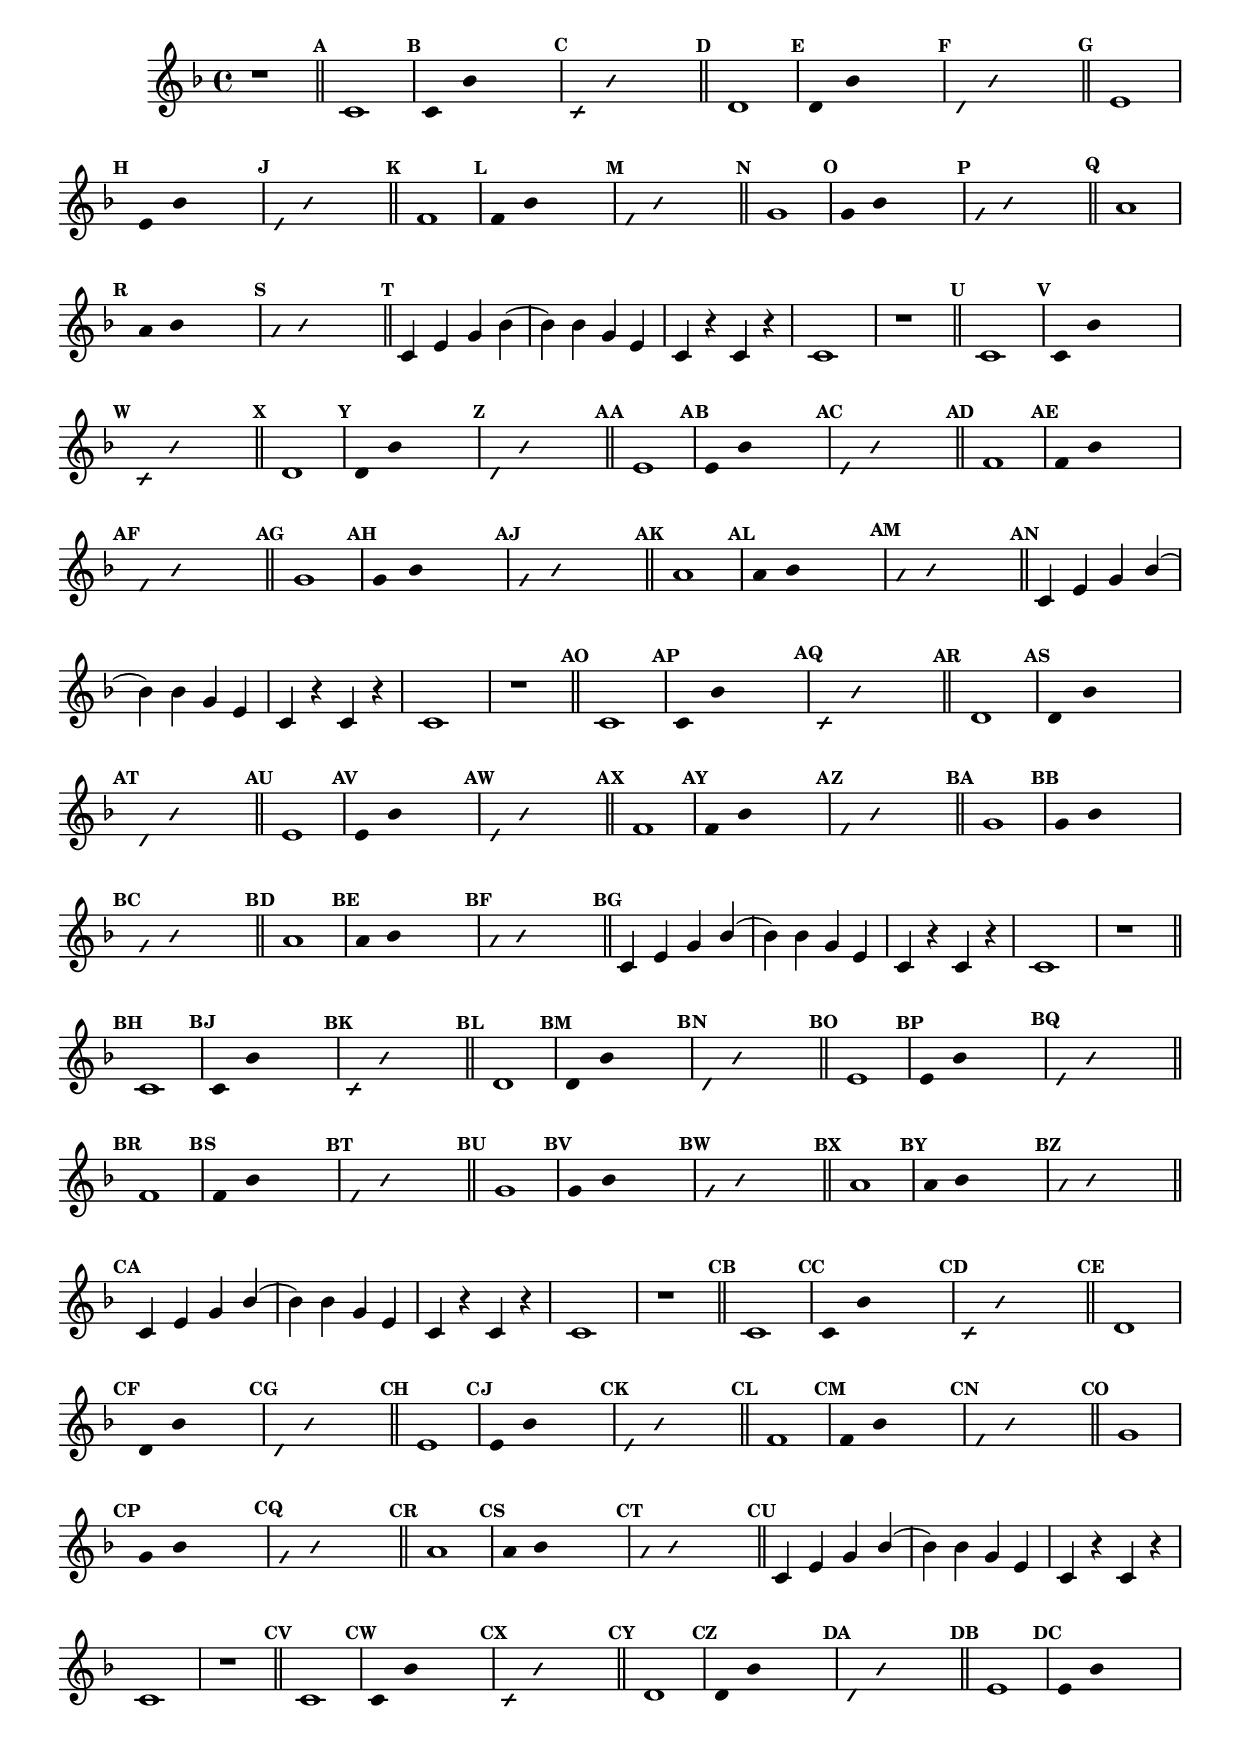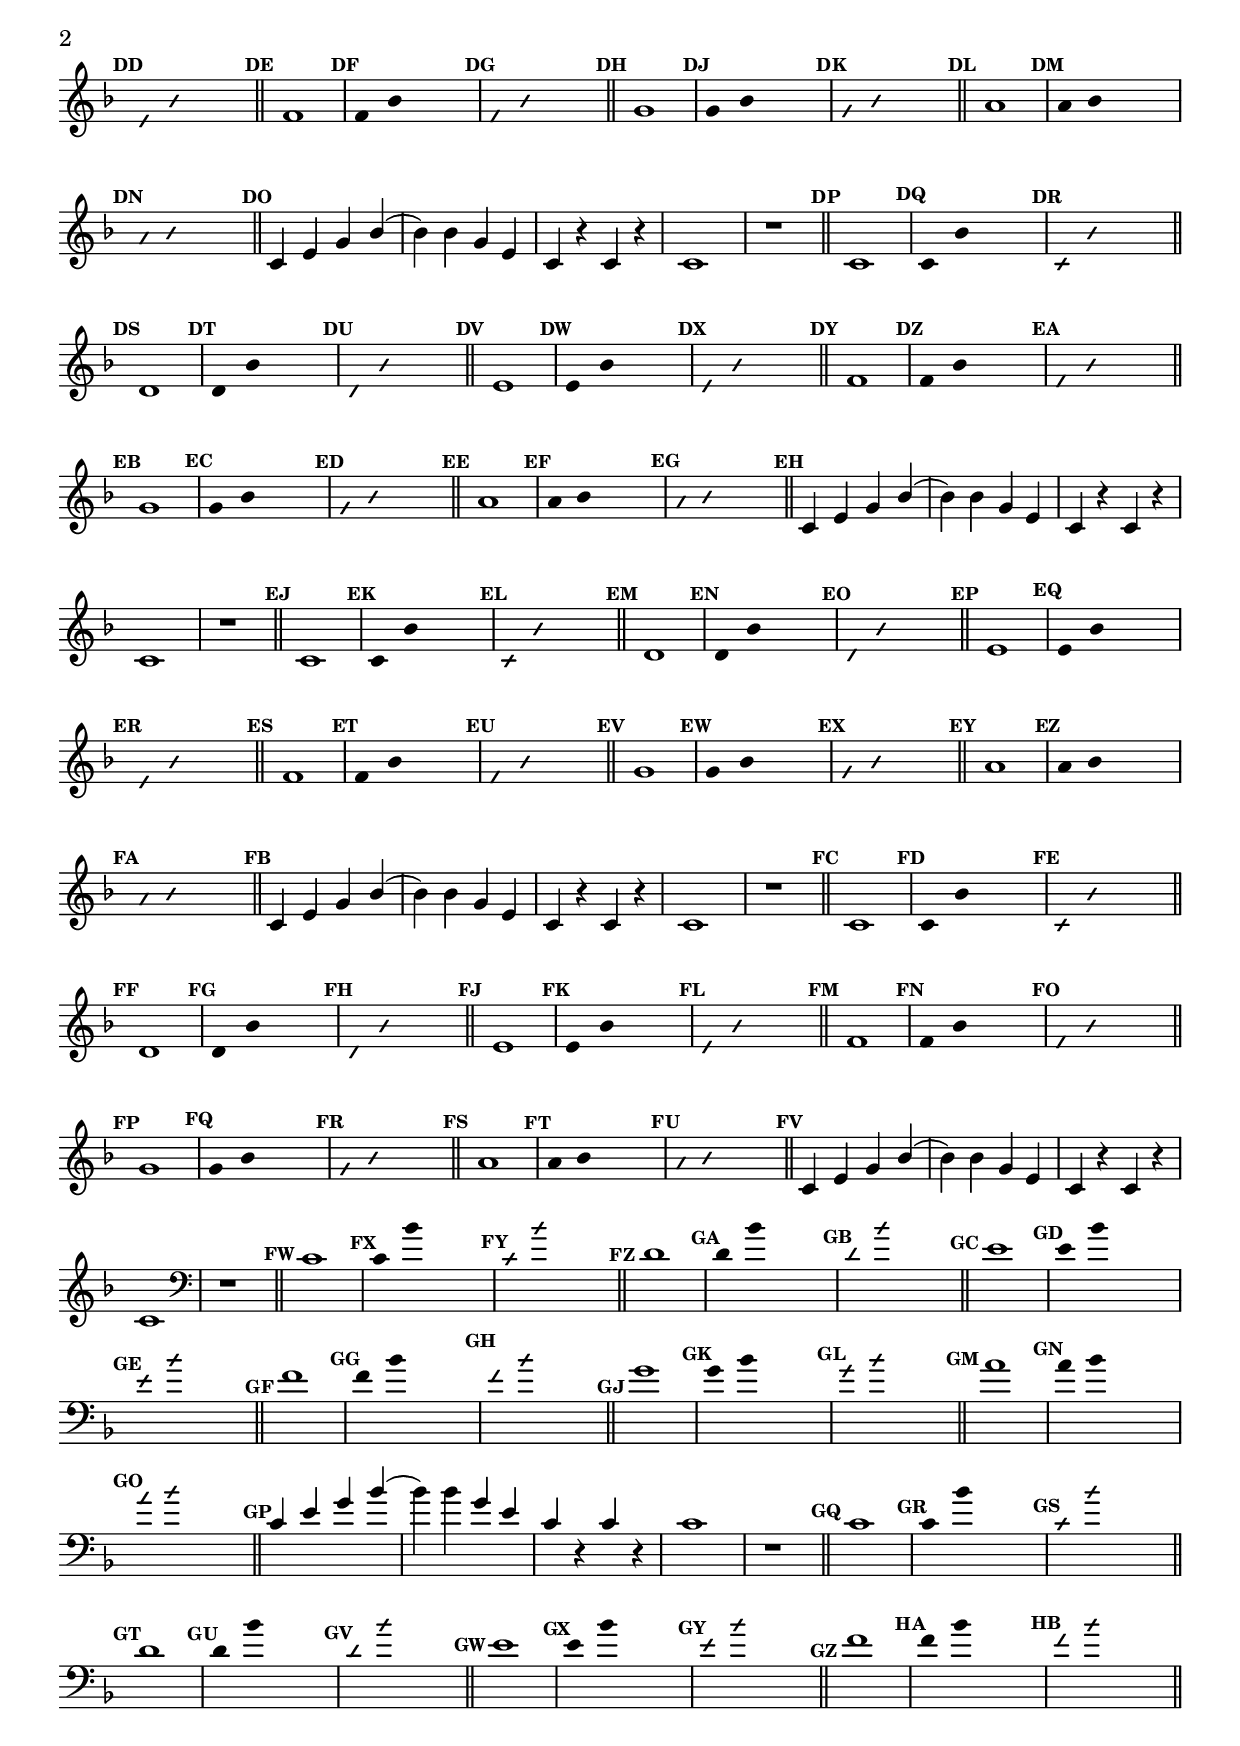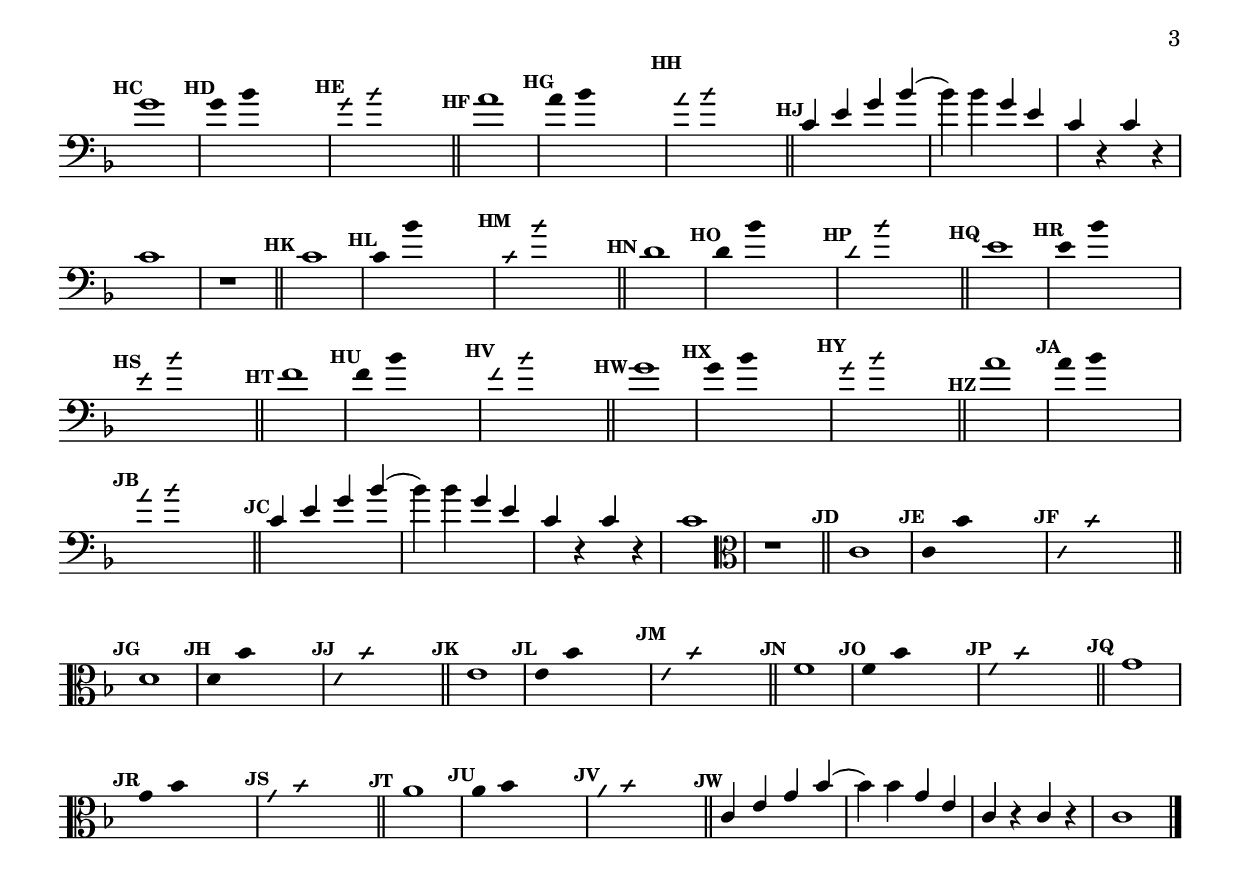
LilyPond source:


\version "2.16.0"

%\header { texidoc="35 - Aquecendo e Divertindo-se com a escala mixolidia" }

\relative c' {
  \override Staff.TimeSignature #'style = #'()
  \time 4/4 
  \key f \major
  \override Score.BarNumber #'transparent = ##t
  \override Score.RehearsalMark #'font-size = #-2
                                %\override Score.RehearsalMark #'font-family = #'
  \set Score.markFormatter = #format-mark-numbers

                                % CLARINETE

  \tag #'cl {
    r1

    \bar "||"

    \mark \default c1
    \override Stem #'transparent = ##t
    \override Beam #'transparent = ##t
    \override Voice.NoteHead #'stencil = #ly:text-interface::print
    \override Voice.NoteHead #'text = #(make-musicglyph-markup "noteheads.s2")

    \mark \default c4 bes' s2

    \override NoteHead #'style = #'slash
    \override NoteHead #'font-size = #-5
    \override Voice.NoteHead #'stencil = #ly:text-interface::print
    \override Voice.NoteHead #'text = #(make-musicglyph-markup "noteheads.s2slash")

    \mark \default c,4 bes' s2

    \revert NoteHead #'style
    \revert Stem #'transparent 
    \revert Beam #'transparent
    \revert NoteHead #'font-size
    \revert Voice.NoteHead #'stencil

    \revert Voice.NoteHead #'text
    \bar "||"


    \mark \default d,1

    \override Stem #'transparent = ##t
    \override Beam #'transparent = ##t
    \override Voice.NoteHead #'stencil = #ly:text-interface::print
    \override Voice.NoteHead #'text = #(make-musicglyph-markup "noteheads.s2")

    \mark \default d4 bes' s2

    \override NoteHead #'style = #'slash
    \override NoteHead #'font-size = #-5
    \override Voice.NoteHead #'stencil = #ly:text-interface::print
    \override Voice.NoteHead #'text = #(make-musicglyph-markup "noteheads.s2slash")

    \mark \default d,4 bes' s2

    \revert NoteHead #'style
    \revert Stem #'transparent 
    \revert Beam #'transparent
    \revert NoteHead #'font-size
    \revert Voice.NoteHead #'stencil

    \revert Voice.NoteHead #'text
    \bar "||"


    \mark \default e,1

    \override Stem #'transparent = ##t
    \override Beam #'transparent = ##t
    \override Voice.NoteHead #'stencil = #ly:text-interface::print
    \override Voice.NoteHead #'text = #(make-musicglyph-markup "noteheads.s2")

    \mark \default e4 bes' s2

    \override NoteHead #'style = #'slash
    \override NoteHead #'font-size = #-5
    \override Voice.NoteHead #'stencil = #ly:text-interface::print
    \override Voice.NoteHead #'text = #(make-musicglyph-markup "noteheads.s2slash")

    \mark \default e,4 bes' s2

    \revert NoteHead #'style
    \revert Stem #'transparent 
    \revert Beam #'transparent
    \revert NoteHead #'font-size
    \revert Voice.NoteHead #'stencil

    \revert Voice.NoteHead #'text
    \bar "||"

    \mark \default f1

    \override Stem #'transparent = ##t
    \override Beam #'transparent = ##t
    \override Voice.NoteHead #'stencil = #ly:text-interface::print
    \override Voice.NoteHead #'text = #(make-musicglyph-markup "noteheads.s2")

    \mark \default f4 bes s2

    \override NoteHead #'style = #'slash
    \override NoteHead #'font-size = #-5
    \override Voice.NoteHead #'stencil = #ly:text-interface::print
    \override Voice.NoteHead #'text = #(make-musicglyph-markup "noteheads.s2slash")

    \mark \default f4 bes s2

    \revert NoteHead #'style
    \revert Stem #'transparent 
    \revert Beam #'transparent
    \revert NoteHead #'font-size
    \revert Voice.NoteHead #'stencil

    \revert Voice.NoteHead #'text
    \bar "||"


    \mark \default g1

    \override Stem #'transparent = ##t
    \override Beam #'transparent = ##t
    \override Voice.NoteHead #'stencil = #ly:text-interface::print
    \override Voice.NoteHead #'text = #(make-musicglyph-markup "noteheads.s2")

    \mark \default g4 bes s2

    \override NoteHead #'style = #'slash
    \override NoteHead #'font-size = #-5
    \override Voice.NoteHead #'stencil = #ly:text-interface::print
    \override Voice.NoteHead #'text = #(make-musicglyph-markup "noteheads.s2slash")

    \mark \default g4 bes s2

    \revert NoteHead #'style
    \revert Stem #'transparent 
    \revert Beam #'transparent
    \revert NoteHead #'font-size
    \revert Voice.NoteHead #'stencil

    \revert Voice.NoteHead #'text
    \bar "||"


    \mark \default a1
    \override Stem #'transparent = ##t
    \override Beam #'transparent = ##t
    \override Voice.NoteHead #'stencil = #ly:text-interface::print
    \override Voice.NoteHead #'text = #(make-musicglyph-markup "noteheads.s2")

    \mark \default a4 bes s2

    \override NoteHead #'style = #'slash
    \override NoteHead #'font-size = #-5
    \override Voice.NoteHead #'stencil = #ly:text-interface::print
    \override Voice.NoteHead #'text = #(make-musicglyph-markup "noteheads.s2slash")

    \mark \default a4 bes s2

    \revert NoteHead #'style
    \revert Stem #'transparent 
    \revert Beam #'transparent
    \revert NoteHead #'font-size
    \revert Voice.NoteHead #'stencil

    \revert Voice.NoteHead #'text
    \bar "||"


    \bar "||"

    \mark \default 
    c,4 e g bes(
    \stemDown bes) bes \stemUp g e 
    c r c r
    c1

  }

                                % FLAUTA

  \tag #'fl {
    r1

    \bar "||"

    \mark \default c1
    \override Stem #'transparent = ##t
    \override Beam #'transparent = ##t
    \override Voice.NoteHead #'stencil = #ly:text-interface::print
    \override Voice.NoteHead #'text = #(make-musicglyph-markup "noteheads.s2")

    \mark \default c4 bes' s2

    \override NoteHead #'style = #'slash
    \override NoteHead #'font-size = #-5
    \override Voice.NoteHead #'stencil = #ly:text-interface::print
    \override Voice.NoteHead #'text = #(make-musicglyph-markup "noteheads.s2slash")

    \mark \default c,4 bes' s2

    \revert NoteHead #'style
    \revert Stem #'transparent 
    \revert Beam #'transparent
    \revert NoteHead #'font-size
    \revert Voice.NoteHead #'stencil

    \revert Voice.NoteHead #'text
    \bar "||"


    \mark \default d,1

    \override Stem #'transparent = ##t
    \override Beam #'transparent = ##t
    \override Voice.NoteHead #'stencil = #ly:text-interface::print
    \override Voice.NoteHead #'text = #(make-musicglyph-markup "noteheads.s2")

    \mark \default d4 bes' s2

    \override NoteHead #'style = #'slash
    \override NoteHead #'font-size = #-5
    \override Voice.NoteHead #'stencil = #ly:text-interface::print
    \override Voice.NoteHead #'text = #(make-musicglyph-markup "noteheads.s2slash")

    \mark \default d,4 bes' s2

    \revert NoteHead #'style
    \revert Stem #'transparent 
    \revert Beam #'transparent
    \revert NoteHead #'font-size
    \revert Voice.NoteHead #'stencil

    \revert Voice.NoteHead #'text
    \bar "||"


    \mark \default e,1

    \override Stem #'transparent = ##t
    \override Beam #'transparent = ##t
    \override Voice.NoteHead #'stencil = #ly:text-interface::print
    \override Voice.NoteHead #'text = #(make-musicglyph-markup "noteheads.s2")

    \mark \default e4 bes' s2

    \override NoteHead #'style = #'slash
    \override NoteHead #'font-size = #-5
    \override Voice.NoteHead #'stencil = #ly:text-interface::print
    \override Voice.NoteHead #'text = #(make-musicglyph-markup "noteheads.s2slash")

    \mark \default e,4 bes' s2

    \revert NoteHead #'style
    \revert Stem #'transparent 
    \revert Beam #'transparent
    \revert NoteHead #'font-size
    \revert Voice.NoteHead #'stencil

    \revert Voice.NoteHead #'text
    \bar "||"

    \mark \default f1

    \override Stem #'transparent = ##t
    \override Beam #'transparent = ##t
    \override Voice.NoteHead #'stencil = #ly:text-interface::print
    \override Voice.NoteHead #'text = #(make-musicglyph-markup "noteheads.s2")

    \mark \default f4 bes s2

    \override NoteHead #'style = #'slash
    \override NoteHead #'font-size = #-5
    \override Voice.NoteHead #'stencil = #ly:text-interface::print
    \override Voice.NoteHead #'text = #(make-musicglyph-markup "noteheads.s2slash")

    \mark \default f4 bes s2

    \revert NoteHead #'style
    \revert Stem #'transparent 
    \revert Beam #'transparent
    \revert NoteHead #'font-size
    \revert Voice.NoteHead #'stencil

    \revert Voice.NoteHead #'text
    \bar "||"


    \mark \default g1

    \override Stem #'transparent = ##t
    \override Beam #'transparent = ##t
    \override Voice.NoteHead #'stencil = #ly:text-interface::print
    \override Voice.NoteHead #'text = #(make-musicglyph-markup "noteheads.s2")

    \mark \default g4 bes s2

    \override NoteHead #'style = #'slash
    \override NoteHead #'font-size = #-5
    \override Voice.NoteHead #'stencil = #ly:text-interface::print
    \override Voice.NoteHead #'text = #(make-musicglyph-markup "noteheads.s2slash")

    \mark \default g4 bes s2

    \revert NoteHead #'style
    \revert Stem #'transparent 
    \revert Beam #'transparent
    \revert NoteHead #'font-size
    \revert Voice.NoteHead #'stencil

    \revert Voice.NoteHead #'text
    \bar "||"


    \mark \default a1
    \override Stem #'transparent = ##t
    \override Beam #'transparent = ##t
    \override Voice.NoteHead #'stencil = #ly:text-interface::print
    \override Voice.NoteHead #'text = #(make-musicglyph-markup "noteheads.s2")

    \mark \default a4 bes s2

    \override NoteHead #'style = #'slash
    \override NoteHead #'font-size = #-5
    \override Voice.NoteHead #'stencil = #ly:text-interface::print
    \override Voice.NoteHead #'text = #(make-musicglyph-markup "noteheads.s2slash")

    \mark \default a4 bes s2

    \revert NoteHead #'style
    \revert Stem #'transparent 
    \revert Beam #'transparent
    \revert NoteHead #'font-size
    \revert Voice.NoteHead #'stencil

    \revert Voice.NoteHead #'text
    \bar "||"


    \bar "||"

    \mark \default 
    c,4 e g bes(
    \stemDown bes) bes \stemUp g e 
    c r c r
    c1

  }

                                % OBOÉ

  \tag #'ob {
    r1

    \bar "||"

    \mark \default c1
    \override Stem #'transparent = ##t
    \override Beam #'transparent = ##t
    \override Voice.NoteHead #'stencil = #ly:text-interface::print
    \override Voice.NoteHead #'text = #(make-musicglyph-markup "noteheads.s2")

    \mark \default c4 bes' s2

    \override NoteHead #'style = #'slash
    \override NoteHead #'font-size = #-5
    \override Voice.NoteHead #'stencil = #ly:text-interface::print
    \override Voice.NoteHead #'text = #(make-musicglyph-markup "noteheads.s2slash")

    \mark \default c,4 bes' s2

    \revert NoteHead #'style
    \revert Stem #'transparent 
    \revert Beam #'transparent
    \revert NoteHead #'font-size
    \revert Voice.NoteHead #'stencil

    \revert Voice.NoteHead #'text
    \bar "||"


    \mark \default d,1

    \override Stem #'transparent = ##t
    \override Beam #'transparent = ##t
    \override Voice.NoteHead #'stencil = #ly:text-interface::print
    \override Voice.NoteHead #'text = #(make-musicglyph-markup "noteheads.s2")

    \mark \default d4 bes' s2

    \override NoteHead #'style = #'slash
    \override NoteHead #'font-size = #-5
    \override Voice.NoteHead #'stencil = #ly:text-interface::print
    \override Voice.NoteHead #'text = #(make-musicglyph-markup "noteheads.s2slash")

    \mark \default d,4 bes' s2

    \revert NoteHead #'style
    \revert Stem #'transparent 
    \revert Beam #'transparent
    \revert NoteHead #'font-size
    \revert Voice.NoteHead #'stencil

    \revert Voice.NoteHead #'text
    \bar "||"


    \mark \default e,1

    \override Stem #'transparent = ##t
    \override Beam #'transparent = ##t
    \override Voice.NoteHead #'stencil = #ly:text-interface::print
    \override Voice.NoteHead #'text = #(make-musicglyph-markup "noteheads.s2")

    \mark \default e4 bes' s2

    \override NoteHead #'style = #'slash
    \override NoteHead #'font-size = #-5
    \override Voice.NoteHead #'stencil = #ly:text-interface::print
    \override Voice.NoteHead #'text = #(make-musicglyph-markup "noteheads.s2slash")

    \mark \default e,4 bes' s2

    \revert NoteHead #'style
    \revert Stem #'transparent 
    \revert Beam #'transparent
    \revert NoteHead #'font-size
    \revert Voice.NoteHead #'stencil

    \revert Voice.NoteHead #'text
    \bar "||"

    \mark \default f1

    \override Stem #'transparent = ##t
    \override Beam #'transparent = ##t
    \override Voice.NoteHead #'stencil = #ly:text-interface::print
    \override Voice.NoteHead #'text = #(make-musicglyph-markup "noteheads.s2")

    \mark \default f4 bes s2

    \override NoteHead #'style = #'slash
    \override NoteHead #'font-size = #-5
    \override Voice.NoteHead #'stencil = #ly:text-interface::print
    \override Voice.NoteHead #'text = #(make-musicglyph-markup "noteheads.s2slash")

    \mark \default f4 bes s2

    \revert NoteHead #'style
    \revert Stem #'transparent 
    \revert Beam #'transparent
    \revert NoteHead #'font-size
    \revert Voice.NoteHead #'stencil

    \revert Voice.NoteHead #'text
    \bar "||"


    \mark \default g1

    \override Stem #'transparent = ##t
    \override Beam #'transparent = ##t
    \override Voice.NoteHead #'stencil = #ly:text-interface::print
    \override Voice.NoteHead #'text = #(make-musicglyph-markup "noteheads.s2")

    \mark \default g4 bes s2

    \override NoteHead #'style = #'slash
    \override NoteHead #'font-size = #-5
    \override Voice.NoteHead #'stencil = #ly:text-interface::print
    \override Voice.NoteHead #'text = #(make-musicglyph-markup "noteheads.s2slash")

    \mark \default g4 bes s2

    \revert NoteHead #'style
    \revert Stem #'transparent 
    \revert Beam #'transparent
    \revert NoteHead #'font-size
    \revert Voice.NoteHead #'stencil

    \revert Voice.NoteHead #'text
    \bar "||"


    \mark \default a1
    \override Stem #'transparent = ##t
    \override Beam #'transparent = ##t
    \override Voice.NoteHead #'stencil = #ly:text-interface::print
    \override Voice.NoteHead #'text = #(make-musicglyph-markup "noteheads.s2")

    \mark \default a4 bes s2

    \override NoteHead #'style = #'slash
    \override NoteHead #'font-size = #-5
    \override Voice.NoteHead #'stencil = #ly:text-interface::print
    \override Voice.NoteHead #'text = #(make-musicglyph-markup "noteheads.s2slash")

    \mark \default a4 bes s2

    \revert NoteHead #'style
    \revert Stem #'transparent 
    \revert Beam #'transparent
    \revert NoteHead #'font-size
    \revert Voice.NoteHead #'stencil

    \revert Voice.NoteHead #'text
    \bar "||"


    \bar "||"

    \mark \default 
    c,4 e g bes(
    \stemDown bes) bes \stemUp g e 
    c r c r
    c1

  }

                                % SAX ALTO

  \tag #'saxa {
    r1

    \bar "||"

    \mark \default c1
    \override Stem #'transparent = ##t
    \override Beam #'transparent = ##t
    \override Voice.NoteHead #'stencil = #ly:text-interface::print
    \override Voice.NoteHead #'text = #(make-musicglyph-markup "noteheads.s2")

    \mark \default c4 bes' s2

    \override NoteHead #'style = #'slash
    \override NoteHead #'font-size = #-5
    \override Voice.NoteHead #'stencil = #ly:text-interface::print
    \override Voice.NoteHead #'text = #(make-musicglyph-markup "noteheads.s2slash")

    \mark \default c,4 bes' s2

    \revert NoteHead #'style
    \revert Stem #'transparent 
    \revert Beam #'transparent
    \revert NoteHead #'font-size
    \revert Voice.NoteHead #'stencil

    \revert Voice.NoteHead #'text
    \bar "||"


    \mark \default d,1

    \override Stem #'transparent = ##t
    \override Beam #'transparent = ##t
    \override Voice.NoteHead #'stencil = #ly:text-interface::print
    \override Voice.NoteHead #'text = #(make-musicglyph-markup "noteheads.s2")

    \mark \default d4 bes' s2

    \override NoteHead #'style = #'slash
    \override NoteHead #'font-size = #-5
    \override Voice.NoteHead #'stencil = #ly:text-interface::print
    \override Voice.NoteHead #'text = #(make-musicglyph-markup "noteheads.s2slash")

    \mark \default d,4 bes' s2

    \revert NoteHead #'style
    \revert Stem #'transparent 
    \revert Beam #'transparent
    \revert NoteHead #'font-size
    \revert Voice.NoteHead #'stencil

    \revert Voice.NoteHead #'text
    \bar "||"


    \mark \default e,1

    \override Stem #'transparent = ##t
    \override Beam #'transparent = ##t
    \override Voice.NoteHead #'stencil = #ly:text-interface::print
    \override Voice.NoteHead #'text = #(make-musicglyph-markup "noteheads.s2")

    \mark \default e4 bes' s2

    \override NoteHead #'style = #'slash
    \override NoteHead #'font-size = #-5
    \override Voice.NoteHead #'stencil = #ly:text-interface::print
    \override Voice.NoteHead #'text = #(make-musicglyph-markup "noteheads.s2slash")

    \mark \default e,4 bes' s2

    \revert NoteHead #'style
    \revert Stem #'transparent 
    \revert Beam #'transparent
    \revert NoteHead #'font-size
    \revert Voice.NoteHead #'stencil

    \revert Voice.NoteHead #'text
    \bar "||"

    \mark \default f1

    \override Stem #'transparent = ##t
    \override Beam #'transparent = ##t
    \override Voice.NoteHead #'stencil = #ly:text-interface::print
    \override Voice.NoteHead #'text = #(make-musicglyph-markup "noteheads.s2")

    \mark \default f4 bes s2

    \override NoteHead #'style = #'slash
    \override NoteHead #'font-size = #-5
    \override Voice.NoteHead #'stencil = #ly:text-interface::print
    \override Voice.NoteHead #'text = #(make-musicglyph-markup "noteheads.s2slash")

    \mark \default f4 bes s2

    \revert NoteHead #'style
    \revert Stem #'transparent 
    \revert Beam #'transparent
    \revert NoteHead #'font-size
    \revert Voice.NoteHead #'stencil

    \revert Voice.NoteHead #'text
    \bar "||"


    \mark \default g1

    \override Stem #'transparent = ##t
    \override Beam #'transparent = ##t
    \override Voice.NoteHead #'stencil = #ly:text-interface::print
    \override Voice.NoteHead #'text = #(make-musicglyph-markup "noteheads.s2")

    \mark \default g4 bes s2

    \override NoteHead #'style = #'slash
    \override NoteHead #'font-size = #-5
    \override Voice.NoteHead #'stencil = #ly:text-interface::print
    \override Voice.NoteHead #'text = #(make-musicglyph-markup "noteheads.s2slash")

    \mark \default g4 bes s2

    \revert NoteHead #'style
    \revert Stem #'transparent 
    \revert Beam #'transparent
    \revert NoteHead #'font-size
    \revert Voice.NoteHead #'stencil

    \revert Voice.NoteHead #'text
    \bar "||"


    \mark \default a1
    \override Stem #'transparent = ##t
    \override Beam #'transparent = ##t
    \override Voice.NoteHead #'stencil = #ly:text-interface::print
    \override Voice.NoteHead #'text = #(make-musicglyph-markup "noteheads.s2")

    \mark \default a4 bes s2

    \override NoteHead #'style = #'slash
    \override NoteHead #'font-size = #-5
    \override Voice.NoteHead #'stencil = #ly:text-interface::print
    \override Voice.NoteHead #'text = #(make-musicglyph-markup "noteheads.s2slash")

    \mark \default a4 bes s2

    \revert NoteHead #'style
    \revert Stem #'transparent 
    \revert Beam #'transparent
    \revert NoteHead #'font-size
    \revert Voice.NoteHead #'stencil

    \revert Voice.NoteHead #'text
    \bar "||"


    \bar "||"

    \mark \default 
    c,4 e g bes(
    \stemDown bes) bes \stemUp g e 
    c r c r
    c1

  }

                                % SAX TENOR

  \tag #'saxt {
    r1

    \bar "||"

    \mark \default c1
    \override Stem #'transparent = ##t
    \override Beam #'transparent = ##t
    \override Voice.NoteHead #'stencil = #ly:text-interface::print
    \override Voice.NoteHead #'text = #(make-musicglyph-markup "noteheads.s2")

    \mark \default c4 bes' s2

    \override NoteHead #'style = #'slash
    \override NoteHead #'font-size = #-5
    \override Voice.NoteHead #'stencil = #ly:text-interface::print
    \override Voice.NoteHead #'text = #(make-musicglyph-markup "noteheads.s2slash")

    \mark \default c,4 bes' s2

    \revert NoteHead #'style
    \revert Stem #'transparent 
    \revert Beam #'transparent
    \revert NoteHead #'font-size
    \revert Voice.NoteHead #'stencil

    \revert Voice.NoteHead #'text
    \bar "||"


    \mark \default d,1

    \override Stem #'transparent = ##t
    \override Beam #'transparent = ##t
    \override Voice.NoteHead #'stencil = #ly:text-interface::print
    \override Voice.NoteHead #'text = #(make-musicglyph-markup "noteheads.s2")

    \mark \default d4 bes' s2

    \override NoteHead #'style = #'slash
    \override NoteHead #'font-size = #-5
    \override Voice.NoteHead #'stencil = #ly:text-interface::print
    \override Voice.NoteHead #'text = #(make-musicglyph-markup "noteheads.s2slash")

    \mark \default d,4 bes' s2

    \revert NoteHead #'style
    \revert Stem #'transparent 
    \revert Beam #'transparent
    \revert NoteHead #'font-size
    \revert Voice.NoteHead #'stencil

    \revert Voice.NoteHead #'text
    \bar "||"


    \mark \default e,1

    \override Stem #'transparent = ##t
    \override Beam #'transparent = ##t
    \override Voice.NoteHead #'stencil = #ly:text-interface::print
    \override Voice.NoteHead #'text = #(make-musicglyph-markup "noteheads.s2")

    \mark \default e4 bes' s2

    \override NoteHead #'style = #'slash
    \override NoteHead #'font-size = #-5
    \override Voice.NoteHead #'stencil = #ly:text-interface::print
    \override Voice.NoteHead #'text = #(make-musicglyph-markup "noteheads.s2slash")

    \mark \default e,4 bes' s2

    \revert NoteHead #'style
    \revert Stem #'transparent 
    \revert Beam #'transparent
    \revert NoteHead #'font-size
    \revert Voice.NoteHead #'stencil

    \revert Voice.NoteHead #'text
    \bar "||"

    \mark \default f1

    \override Stem #'transparent = ##t
    \override Beam #'transparent = ##t
    \override Voice.NoteHead #'stencil = #ly:text-interface::print
    \override Voice.NoteHead #'text = #(make-musicglyph-markup "noteheads.s2")

    \mark \default f4 bes s2

    \override NoteHead #'style = #'slash
    \override NoteHead #'font-size = #-5
    \override Voice.NoteHead #'stencil = #ly:text-interface::print
    \override Voice.NoteHead #'text = #(make-musicglyph-markup "noteheads.s2slash")

    \mark \default f4 bes s2

    \revert NoteHead #'style
    \revert Stem #'transparent 
    \revert Beam #'transparent
    \revert NoteHead #'font-size
    \revert Voice.NoteHead #'stencil

    \revert Voice.NoteHead #'text
    \bar "||"


    \mark \default g1

    \override Stem #'transparent = ##t
    \override Beam #'transparent = ##t
    \override Voice.NoteHead #'stencil = #ly:text-interface::print
    \override Voice.NoteHead #'text = #(make-musicglyph-markup "noteheads.s2")

    \mark \default g4 bes s2

    \override NoteHead #'style = #'slash
    \override NoteHead #'font-size = #-5
    \override Voice.NoteHead #'stencil = #ly:text-interface::print
    \override Voice.NoteHead #'text = #(make-musicglyph-markup "noteheads.s2slash")

    \mark \default g4 bes s2

    \revert NoteHead #'style
    \revert Stem #'transparent 
    \revert Beam #'transparent
    \revert NoteHead #'font-size
    \revert Voice.NoteHead #'stencil

    \revert Voice.NoteHead #'text
    \bar "||"


    \mark \default a1
    \override Stem #'transparent = ##t
    \override Beam #'transparent = ##t
    \override Voice.NoteHead #'stencil = #ly:text-interface::print
    \override Voice.NoteHead #'text = #(make-musicglyph-markup "noteheads.s2")

    \mark \default a4 bes s2

    \override NoteHead #'style = #'slash
    \override NoteHead #'font-size = #-5
    \override Voice.NoteHead #'stencil = #ly:text-interface::print
    \override Voice.NoteHead #'text = #(make-musicglyph-markup "noteheads.s2slash")

    \mark \default a4 bes s2

    \revert NoteHead #'style
    \revert Stem #'transparent 
    \revert Beam #'transparent
    \revert NoteHead #'font-size
    \revert Voice.NoteHead #'stencil

    \revert Voice.NoteHead #'text
    \bar "||"


    \bar "||"

    \mark \default 
    c,4 e g bes(
    \stemDown bes) bes \stemUp g e 
    c r c r
    c1

  }

                                % SAX GENES

  \tag #'saxg {
    r1

    \bar "||"

    \mark \default c1
    \override Stem #'transparent = ##t
    \override Beam #'transparent = ##t
    \override Voice.NoteHead #'stencil = #ly:text-interface::print
    \override Voice.NoteHead #'text = #(make-musicglyph-markup "noteheads.s2")

    \mark \default c4 bes' s2

    \override NoteHead #'style = #'slash
    \override NoteHead #'font-size = #-5
    \override Voice.NoteHead #'stencil = #ly:text-interface::print
    \override Voice.NoteHead #'text = #(make-musicglyph-markup "noteheads.s2slash")

    \mark \default c,4 bes' s2

    \revert NoteHead #'style
    \revert Stem #'transparent 
    \revert Beam #'transparent
    \revert NoteHead #'font-size
    \revert Voice.NoteHead #'stencil

    \revert Voice.NoteHead #'text
    \bar "||"


    \mark \default d,1

    \override Stem #'transparent = ##t
    \override Beam #'transparent = ##t
    \override Voice.NoteHead #'stencil = #ly:text-interface::print
    \override Voice.NoteHead #'text = #(make-musicglyph-markup "noteheads.s2")

    \mark \default d4 bes' s2

    \override NoteHead #'style = #'slash
    \override NoteHead #'font-size = #-5
    \override Voice.NoteHead #'stencil = #ly:text-interface::print
    \override Voice.NoteHead #'text = #(make-musicglyph-markup "noteheads.s2slash")

    \mark \default d,4 bes' s2

    \revert NoteHead #'style
    \revert Stem #'transparent 
    \revert Beam #'transparent
    \revert NoteHead #'font-size
    \revert Voice.NoteHead #'stencil

    \revert Voice.NoteHead #'text
    \bar "||"


    \mark \default e,1

    \override Stem #'transparent = ##t
    \override Beam #'transparent = ##t
    \override Voice.NoteHead #'stencil = #ly:text-interface::print
    \override Voice.NoteHead #'text = #(make-musicglyph-markup "noteheads.s2")

    \mark \default e4 bes' s2

    \override NoteHead #'style = #'slash
    \override NoteHead #'font-size = #-5
    \override Voice.NoteHead #'stencil = #ly:text-interface::print
    \override Voice.NoteHead #'text = #(make-musicglyph-markup "noteheads.s2slash")

    \mark \default e,4 bes' s2

    \revert NoteHead #'style
    \revert Stem #'transparent 
    \revert Beam #'transparent
    \revert NoteHead #'font-size
    \revert Voice.NoteHead #'stencil

    \revert Voice.NoteHead #'text
    \bar "||"

    \mark \default f1

    \override Stem #'transparent = ##t
    \override Beam #'transparent = ##t
    \override Voice.NoteHead #'stencil = #ly:text-interface::print
    \override Voice.NoteHead #'text = #(make-musicglyph-markup "noteheads.s2")

    \mark \default f4 bes s2

    \override NoteHead #'style = #'slash
    \override NoteHead #'font-size = #-5
    \override Voice.NoteHead #'stencil = #ly:text-interface::print
    \override Voice.NoteHead #'text = #(make-musicglyph-markup "noteheads.s2slash")

    \mark \default f4 bes s2

    \revert NoteHead #'style
    \revert Stem #'transparent 
    \revert Beam #'transparent
    \revert NoteHead #'font-size
    \revert Voice.NoteHead #'stencil

    \revert Voice.NoteHead #'text
    \bar "||"


    \mark \default g1

    \override Stem #'transparent = ##t
    \override Beam #'transparent = ##t
    \override Voice.NoteHead #'stencil = #ly:text-interface::print
    \override Voice.NoteHead #'text = #(make-musicglyph-markup "noteheads.s2")

    \mark \default g4 bes s2

    \override NoteHead #'style = #'slash
    \override NoteHead #'font-size = #-5
    \override Voice.NoteHead #'stencil = #ly:text-interface::print
    \override Voice.NoteHead #'text = #(make-musicglyph-markup "noteheads.s2slash")

    \mark \default g4 bes s2

    \revert NoteHead #'style
    \revert Stem #'transparent 
    \revert Beam #'transparent
    \revert NoteHead #'font-size
    \revert Voice.NoteHead #'stencil

    \revert Voice.NoteHead #'text
    \bar "||"


    \mark \default a1
    \override Stem #'transparent = ##t
    \override Beam #'transparent = ##t
    \override Voice.NoteHead #'stencil = #ly:text-interface::print
    \override Voice.NoteHead #'text = #(make-musicglyph-markup "noteheads.s2")

    \mark \default a4 bes s2

    \override NoteHead #'style = #'slash
    \override NoteHead #'font-size = #-5
    \override Voice.NoteHead #'stencil = #ly:text-interface::print
    \override Voice.NoteHead #'text = #(make-musicglyph-markup "noteheads.s2slash")

    \mark \default a4 bes s2

    \revert NoteHead #'style
    \revert Stem #'transparent 
    \revert Beam #'transparent
    \revert NoteHead #'font-size
    \revert Voice.NoteHead #'stencil

    \revert Voice.NoteHead #'text
    \bar "||"


    \bar "||"

    \mark \default 
    c,4 e g bes(
    \stemDown bes) bes \stemUp g e 
    c r c r
    c1

  }

                                % TROMPETE

  \tag #'tpt {
    r1

    \bar "||"

    \mark \default c1
    \override Stem #'transparent = ##t
    \override Beam #'transparent = ##t
    \override Voice.NoteHead #'stencil = #ly:text-interface::print
    \override Voice.NoteHead #'text = #(make-musicglyph-markup "noteheads.s2")

    \mark \default c4 bes' s2

    \override NoteHead #'style = #'slash
    \override NoteHead #'font-size = #-5
    \override Voice.NoteHead #'stencil = #ly:text-interface::print
    \override Voice.NoteHead #'text = #(make-musicglyph-markup "noteheads.s2slash")

    \mark \default c,4 bes' s2

    \revert NoteHead #'style
    \revert Stem #'transparent 
    \revert Beam #'transparent
    \revert NoteHead #'font-size
    \revert Voice.NoteHead #'stencil

    \revert Voice.NoteHead #'text
    \bar "||"


    \mark \default d,1

    \override Stem #'transparent = ##t
    \override Beam #'transparent = ##t
    \override Voice.NoteHead #'stencil = #ly:text-interface::print
    \override Voice.NoteHead #'text = #(make-musicglyph-markup "noteheads.s2")

    \mark \default d4 bes' s2

    \override NoteHead #'style = #'slash
    \override NoteHead #'font-size = #-5
    \override Voice.NoteHead #'stencil = #ly:text-interface::print
    \override Voice.NoteHead #'text = #(make-musicglyph-markup "noteheads.s2slash")

    \mark \default d,4 bes' s2

    \revert NoteHead #'style
    \revert Stem #'transparent 
    \revert Beam #'transparent
    \revert NoteHead #'font-size
    \revert Voice.NoteHead #'stencil

    \revert Voice.NoteHead #'text
    \bar "||"


    \mark \default e,1

    \override Stem #'transparent = ##t
    \override Beam #'transparent = ##t
    \override Voice.NoteHead #'stencil = #ly:text-interface::print
    \override Voice.NoteHead #'text = #(make-musicglyph-markup "noteheads.s2")

    \mark \default e4 bes' s2

    \override NoteHead #'style = #'slash
    \override NoteHead #'font-size = #-5
    \override Voice.NoteHead #'stencil = #ly:text-interface::print
    \override Voice.NoteHead #'text = #(make-musicglyph-markup "noteheads.s2slash")

    \mark \default e,4 bes' s2

    \revert NoteHead #'style
    \revert Stem #'transparent 
    \revert Beam #'transparent
    \revert NoteHead #'font-size
    \revert Voice.NoteHead #'stencil

    \revert Voice.NoteHead #'text
    \bar "||"

    \mark \default f1

    \override Stem #'transparent = ##t
    \override Beam #'transparent = ##t
    \override Voice.NoteHead #'stencil = #ly:text-interface::print
    \override Voice.NoteHead #'text = #(make-musicglyph-markup "noteheads.s2")

    \mark \default f4 bes s2

    \override NoteHead #'style = #'slash
    \override NoteHead #'font-size = #-5
    \override Voice.NoteHead #'stencil = #ly:text-interface::print
    \override Voice.NoteHead #'text = #(make-musicglyph-markup "noteheads.s2slash")

    \mark \default f4 bes s2

    \revert NoteHead #'style
    \revert Stem #'transparent 
    \revert Beam #'transparent
    \revert NoteHead #'font-size
    \revert Voice.NoteHead #'stencil

    \revert Voice.NoteHead #'text
    \bar "||"


    \mark \default g1

    \override Stem #'transparent = ##t
    \override Beam #'transparent = ##t
    \override Voice.NoteHead #'stencil = #ly:text-interface::print
    \override Voice.NoteHead #'text = #(make-musicglyph-markup "noteheads.s2")

    \mark \default g4 bes s2

    \override NoteHead #'style = #'slash
    \override NoteHead #'font-size = #-5
    \override Voice.NoteHead #'stencil = #ly:text-interface::print
    \override Voice.NoteHead #'text = #(make-musicglyph-markup "noteheads.s2slash")

    \mark \default g4 bes s2

    \revert NoteHead #'style
    \revert Stem #'transparent 
    \revert Beam #'transparent
    \revert NoteHead #'font-size
    \revert Voice.NoteHead #'stencil

    \revert Voice.NoteHead #'text
    \bar "||"


    \mark \default a1
    \override Stem #'transparent = ##t
    \override Beam #'transparent = ##t
    \override Voice.NoteHead #'stencil = #ly:text-interface::print
    \override Voice.NoteHead #'text = #(make-musicglyph-markup "noteheads.s2")

    \mark \default a4 bes s2

    \override NoteHead #'style = #'slash
    \override NoteHead #'font-size = #-5
    \override Voice.NoteHead #'stencil = #ly:text-interface::print
    \override Voice.NoteHead #'text = #(make-musicglyph-markup "noteheads.s2slash")

    \mark \default a4 bes s2

    \revert NoteHead #'style
    \revert Stem #'transparent 
    \revert Beam #'transparent
    \revert NoteHead #'font-size
    \revert Voice.NoteHead #'stencil

    \revert Voice.NoteHead #'text
    \bar "||"


    \bar "||"

    \mark \default 
    c,4 e g bes(
    \stemDown bes) bes \stemUp g e 
    c r c r
    c1

  }

                                % TROMPA

  \tag #'tpa {
    r1

    \bar "||"

    \mark \default c1
    \override Stem #'transparent = ##t
    \override Beam #'transparent = ##t
    \override Voice.NoteHead #'stencil = #ly:text-interface::print
    \override Voice.NoteHead #'text = #(make-musicglyph-markup "noteheads.s2")

    \mark \default c4 bes' s2

    \override NoteHead #'style = #'slash
    \override NoteHead #'font-size = #-5
    \override Voice.NoteHead #'stencil = #ly:text-interface::print
    \override Voice.NoteHead #'text = #(make-musicglyph-markup "noteheads.s2slash")

    \mark \default c,4 bes' s2

    \revert NoteHead #'style
    \revert Stem #'transparent 
    \revert Beam #'transparent
    \revert NoteHead #'font-size
    \revert Voice.NoteHead #'stencil

    \revert Voice.NoteHead #'text
    \bar "||"


    \mark \default d,1

    \override Stem #'transparent = ##t
    \override Beam #'transparent = ##t
    \override Voice.NoteHead #'stencil = #ly:text-interface::print
    \override Voice.NoteHead #'text = #(make-musicglyph-markup "noteheads.s2")

    \mark \default d4 bes' s2

    \override NoteHead #'style = #'slash
    \override NoteHead #'font-size = #-5
    \override Voice.NoteHead #'stencil = #ly:text-interface::print
    \override Voice.NoteHead #'text = #(make-musicglyph-markup "noteheads.s2slash")

    \mark \default d,4 bes' s2

    \revert NoteHead #'style
    \revert Stem #'transparent 
    \revert Beam #'transparent
    \revert NoteHead #'font-size
    \revert Voice.NoteHead #'stencil

    \revert Voice.NoteHead #'text
    \bar "||"


    \mark \default e,1

    \override Stem #'transparent = ##t
    \override Beam #'transparent = ##t
    \override Voice.NoteHead #'stencil = #ly:text-interface::print
    \override Voice.NoteHead #'text = #(make-musicglyph-markup "noteheads.s2")

    \mark \default e4 bes' s2

    \override NoteHead #'style = #'slash
    \override NoteHead #'font-size = #-5
    \override Voice.NoteHead #'stencil = #ly:text-interface::print
    \override Voice.NoteHead #'text = #(make-musicglyph-markup "noteheads.s2slash")

    \mark \default e,4 bes' s2

    \revert NoteHead #'style
    \revert Stem #'transparent 
    \revert Beam #'transparent
    \revert NoteHead #'font-size
    \revert Voice.NoteHead #'stencil

    \revert Voice.NoteHead #'text
    \bar "||"

    \mark \default f1

    \override Stem #'transparent = ##t
    \override Beam #'transparent = ##t
    \override Voice.NoteHead #'stencil = #ly:text-interface::print
    \override Voice.NoteHead #'text = #(make-musicglyph-markup "noteheads.s2")

    \mark \default f4 bes s2

    \override NoteHead #'style = #'slash
    \override NoteHead #'font-size = #-5
    \override Voice.NoteHead #'stencil = #ly:text-interface::print
    \override Voice.NoteHead #'text = #(make-musicglyph-markup "noteheads.s2slash")

    \mark \default f4 bes s2

    \revert NoteHead #'style
    \revert Stem #'transparent 
    \revert Beam #'transparent
    \revert NoteHead #'font-size
    \revert Voice.NoteHead #'stencil

    \revert Voice.NoteHead #'text
    \bar "||"


    \mark \default g1

    \override Stem #'transparent = ##t
    \override Beam #'transparent = ##t
    \override Voice.NoteHead #'stencil = #ly:text-interface::print
    \override Voice.NoteHead #'text = #(make-musicglyph-markup "noteheads.s2")

    \mark \default g4 bes s2

    \override NoteHead #'style = #'slash
    \override NoteHead #'font-size = #-5
    \override Voice.NoteHead #'stencil = #ly:text-interface::print
    \override Voice.NoteHead #'text = #(make-musicglyph-markup "noteheads.s2slash")

    \mark \default g4 bes s2

    \revert NoteHead #'style
    \revert Stem #'transparent 
    \revert Beam #'transparent
    \revert NoteHead #'font-size
    \revert Voice.NoteHead #'stencil

    \revert Voice.NoteHead #'text
    \bar "||"


    \mark \default a1
    \override Stem #'transparent = ##t
    \override Beam #'transparent = ##t
    \override Voice.NoteHead #'stencil = #ly:text-interface::print
    \override Voice.NoteHead #'text = #(make-musicglyph-markup "noteheads.s2")

    \mark \default a4 bes s2

    \override NoteHead #'style = #'slash
    \override NoteHead #'font-size = #-5
    \override Voice.NoteHead #'stencil = #ly:text-interface::print
    \override Voice.NoteHead #'text = #(make-musicglyph-markup "noteheads.s2slash")

    \mark \default a4 bes s2

    \revert NoteHead #'style
    \revert Stem #'transparent 
    \revert Beam #'transparent
    \revert NoteHead #'font-size
    \revert Voice.NoteHead #'stencil

    \revert Voice.NoteHead #'text
    \bar "||"


    \bar "||"

    \mark \default 
    c,4 e g bes(
    \stemDown bes) bes \stemUp g e 
    c r c r
    c1

  }

                                % TROMPA OP

  \tag #'tpaop {
    r1

    \bar "||"

    \mark \default c1
    \override Stem #'transparent = ##t
    \override Beam #'transparent = ##t
    \override Voice.NoteHead #'stencil = #ly:text-interface::print
    \override Voice.NoteHead #'text = #(make-musicglyph-markup "noteheads.s2")

    \mark \default c4 bes' s2

    \override NoteHead #'style = #'slash
    \override NoteHead #'font-size = #-5
    \override Voice.NoteHead #'stencil = #ly:text-interface::print
    \override Voice.NoteHead #'text = #(make-musicglyph-markup "noteheads.s2slash")

    \mark \default c,4 bes' s2

    \revert NoteHead #'style
    \revert Stem #'transparent 
    \revert Beam #'transparent
    \revert NoteHead #'font-size
    \revert Voice.NoteHead #'stencil

    \revert Voice.NoteHead #'text
    \bar "||"


    \mark \default d,1

    \override Stem #'transparent = ##t
    \override Beam #'transparent = ##t
    \override Voice.NoteHead #'stencil = #ly:text-interface::print
    \override Voice.NoteHead #'text = #(make-musicglyph-markup "noteheads.s2")

    \mark \default d4 bes' s2

    \override NoteHead #'style = #'slash
    \override NoteHead #'font-size = #-5
    \override Voice.NoteHead #'stencil = #ly:text-interface::print
    \override Voice.NoteHead #'text = #(make-musicglyph-markup "noteheads.s2slash")

    \mark \default d,4 bes' s2

    \revert NoteHead #'style
    \revert Stem #'transparent 
    \revert Beam #'transparent
    \revert NoteHead #'font-size
    \revert Voice.NoteHead #'stencil

    \revert Voice.NoteHead #'text
    \bar "||"


    \mark \default e,1

    \override Stem #'transparent = ##t
    \override Beam #'transparent = ##t
    \override Voice.NoteHead #'stencil = #ly:text-interface::print
    \override Voice.NoteHead #'text = #(make-musicglyph-markup "noteheads.s2")

    \mark \default e4 bes' s2

    \override NoteHead #'style = #'slash
    \override NoteHead #'font-size = #-5
    \override Voice.NoteHead #'stencil = #ly:text-interface::print
    \override Voice.NoteHead #'text = #(make-musicglyph-markup "noteheads.s2slash")

    \mark \default e,4 bes' s2

    \revert NoteHead #'style
    \revert Stem #'transparent 
    \revert Beam #'transparent
    \revert NoteHead #'font-size
    \revert Voice.NoteHead #'stencil

    \revert Voice.NoteHead #'text
    \bar "||"

    \mark \default f1

    \override Stem #'transparent = ##t
    \override Beam #'transparent = ##t
    \override Voice.NoteHead #'stencil = #ly:text-interface::print
    \override Voice.NoteHead #'text = #(make-musicglyph-markup "noteheads.s2")

    \mark \default f4 bes s2

    \override NoteHead #'style = #'slash
    \override NoteHead #'font-size = #-5
    \override Voice.NoteHead #'stencil = #ly:text-interface::print
    \override Voice.NoteHead #'text = #(make-musicglyph-markup "noteheads.s2slash")

    \mark \default f4 bes s2

    \revert NoteHead #'style
    \revert Stem #'transparent 
    \revert Beam #'transparent
    \revert NoteHead #'font-size
    \revert Voice.NoteHead #'stencil

    \revert Voice.NoteHead #'text
    \bar "||"


    \mark \default g1

    \override Stem #'transparent = ##t
    \override Beam #'transparent = ##t
    \override Voice.NoteHead #'stencil = #ly:text-interface::print
    \override Voice.NoteHead #'text = #(make-musicglyph-markup "noteheads.s2")

    \mark \default g4 bes s2

    \override NoteHead #'style = #'slash
    \override NoteHead #'font-size = #-5
    \override Voice.NoteHead #'stencil = #ly:text-interface::print
    \override Voice.NoteHead #'text = #(make-musicglyph-markup "noteheads.s2slash")

    \mark \default g4 bes s2

    \revert NoteHead #'style
    \revert Stem #'transparent 
    \revert Beam #'transparent
    \revert NoteHead #'font-size
    \revert Voice.NoteHead #'stencil

    \revert Voice.NoteHead #'text
    \bar "||"


    \mark \default a1
    \override Stem #'transparent = ##t
    \override Beam #'transparent = ##t
    \override Voice.NoteHead #'stencil = #ly:text-interface::print
    \override Voice.NoteHead #'text = #(make-musicglyph-markup "noteheads.s2")

    \mark \default a4 bes s2

    \override NoteHead #'style = #'slash
    \override NoteHead #'font-size = #-5
    \override Voice.NoteHead #'stencil = #ly:text-interface::print
    \override Voice.NoteHead #'text = #(make-musicglyph-markup "noteheads.s2slash")

    \mark \default a4 bes s2

    \revert NoteHead #'style
    \revert Stem #'transparent 
    \revert Beam #'transparent
    \revert NoteHead #'font-size
    \revert Voice.NoteHead #'stencil

    \revert Voice.NoteHead #'text
    \bar "||"


    \bar "||"

    \mark \default 
    c,4 e g bes(
    \stemDown bes) bes \stemUp g e 
    c r c r
    c1

  }

                                % TROMBONE

  \tag #'tbn {
    \clef bass
    r1

    \bar "||"

    \mark \default c1
    \override Stem #'transparent = ##t
    \override Beam #'transparent = ##t
    \override Voice.NoteHead #'stencil = #ly:text-interface::print
    \override Voice.NoteHead #'text = #(make-musicglyph-markup "noteheads.s2")

    \mark \default c4 bes' s2

    \override NoteHead #'style = #'slash
    \override NoteHead #'font-size = #-5
    \override Voice.NoteHead #'stencil = #ly:text-interface::print
    \override Voice.NoteHead #'text = #(make-musicglyph-markup "noteheads.s2slash")

    \mark \default c,4 bes' s2

    \revert NoteHead #'style
    \revert Stem #'transparent 
    \revert Beam #'transparent
    \revert NoteHead #'font-size
    \revert Voice.NoteHead #'stencil

    \revert Voice.NoteHead #'text
    \bar "||"


    \mark \default d,1

    \override Stem #'transparent = ##t
    \override Beam #'transparent = ##t
    \override Voice.NoteHead #'stencil = #ly:text-interface::print
    \override Voice.NoteHead #'text = #(make-musicglyph-markup "noteheads.s2")

    \mark \default d4 bes' s2

    \override NoteHead #'style = #'slash
    \override NoteHead #'font-size = #-5
    \override Voice.NoteHead #'stencil = #ly:text-interface::print
    \override Voice.NoteHead #'text = #(make-musicglyph-markup "noteheads.s2slash")

    \mark \default d,4 bes' s2

    \revert NoteHead #'style
    \revert Stem #'transparent 
    \revert Beam #'transparent
    \revert NoteHead #'font-size
    \revert Voice.NoteHead #'stencil

    \revert Voice.NoteHead #'text
    \bar "||"


    \mark \default e,1

    \override Stem #'transparent = ##t
    \override Beam #'transparent = ##t
    \override Voice.NoteHead #'stencil = #ly:text-interface::print
    \override Voice.NoteHead #'text = #(make-musicglyph-markup "noteheads.s2")

    \mark \default e4 bes' s2

    \override NoteHead #'style = #'slash
    \override NoteHead #'font-size = #-5
    \override Voice.NoteHead #'stencil = #ly:text-interface::print
    \override Voice.NoteHead #'text = #(make-musicglyph-markup "noteheads.s2slash")

    \mark \default e,4 bes' s2

    \revert NoteHead #'style
    \revert Stem #'transparent 
    \revert Beam #'transparent
    \revert NoteHead #'font-size
    \revert Voice.NoteHead #'stencil

    \revert Voice.NoteHead #'text
    \bar "||"

    \mark \default f1

    \override Stem #'transparent = ##t
    \override Beam #'transparent = ##t
    \override Voice.NoteHead #'stencil = #ly:text-interface::print
    \override Voice.NoteHead #'text = #(make-musicglyph-markup "noteheads.s2")

    \mark \default f4 bes s2

    \override NoteHead #'style = #'slash
    \override NoteHead #'font-size = #-5
    \override Voice.NoteHead #'stencil = #ly:text-interface::print
    \override Voice.NoteHead #'text = #(make-musicglyph-markup "noteheads.s2slash")

    \mark \default f4 bes s2

    \revert NoteHead #'style
    \revert Stem #'transparent 
    \revert Beam #'transparent
    \revert NoteHead #'font-size
    \revert Voice.NoteHead #'stencil

    \revert Voice.NoteHead #'text
    \bar "||"


    \mark \default g1

    \override Stem #'transparent = ##t
    \override Beam #'transparent = ##t
    \override Voice.NoteHead #'stencil = #ly:text-interface::print
    \override Voice.NoteHead #'text = #(make-musicglyph-markup "noteheads.s2")

    \mark \default g4 bes s2

    \override NoteHead #'style = #'slash
    \override NoteHead #'font-size = #-5
    \override Voice.NoteHead #'stencil = #ly:text-interface::print
    \override Voice.NoteHead #'text = #(make-musicglyph-markup "noteheads.s2slash")

    \mark \default g4 bes s2

    \revert NoteHead #'style
    \revert Stem #'transparent 
    \revert Beam #'transparent
    \revert NoteHead #'font-size
    \revert Voice.NoteHead #'stencil

    \revert Voice.NoteHead #'text
    \bar "||"


    \mark \default a1
    \override Stem #'transparent = ##t
    \override Beam #'transparent = ##t
    \override Voice.NoteHead #'stencil = #ly:text-interface::print
    \override Voice.NoteHead #'text = #(make-musicglyph-markup "noteheads.s2")

    \mark \default a4 bes s2

    \override NoteHead #'style = #'slash
    \override NoteHead #'font-size = #-5
    \override Voice.NoteHead #'stencil = #ly:text-interface::print
    \override Voice.NoteHead #'text = #(make-musicglyph-markup "noteheads.s2slash")

    \mark \default a4 bes s2

    \revert NoteHead #'style
    \revert Stem #'transparent 
    \revert Beam #'transparent
    \revert NoteHead #'font-size
    \revert Voice.NoteHead #'stencil

    \revert Voice.NoteHead #'text
    \bar "||"


    \bar "||"

    \mark \default 
    c,4 e g bes(
    \stemDown bes) bes \stemUp g e 
    c r c r
    c1

  }

                                % TUBA MIB

  \tag #'tbamib {
    \clef bass
    r1

    \bar "||"

    \mark \default c1
    \override Stem #'transparent = ##t
    \override Beam #'transparent = ##t
    \override Voice.NoteHead #'stencil = #ly:text-interface::print
    \override Voice.NoteHead #'text = #(make-musicglyph-markup "noteheads.s2")

    \mark \default c4 bes' s2

    \override NoteHead #'style = #'slash
    \override NoteHead #'font-size = #-5
    \override Voice.NoteHead #'stencil = #ly:text-interface::print
    \override Voice.NoteHead #'text = #(make-musicglyph-markup "noteheads.s2slash")

    \mark \default c,4 bes' s2

    \revert NoteHead #'style
    \revert Stem #'transparent 
    \revert Beam #'transparent
    \revert NoteHead #'font-size
    \revert Voice.NoteHead #'stencil

    \revert Voice.NoteHead #'text
    \bar "||"


    \mark \default d,1

    \override Stem #'transparent = ##t
    \override Beam #'transparent = ##t
    \override Voice.NoteHead #'stencil = #ly:text-interface::print
    \override Voice.NoteHead #'text = #(make-musicglyph-markup "noteheads.s2")

    \mark \default d4 bes' s2

    \override NoteHead #'style = #'slash
    \override NoteHead #'font-size = #-5
    \override Voice.NoteHead #'stencil = #ly:text-interface::print
    \override Voice.NoteHead #'text = #(make-musicglyph-markup "noteheads.s2slash")

    \mark \default d,4 bes' s2

    \revert NoteHead #'style
    \revert Stem #'transparent 
    \revert Beam #'transparent
    \revert NoteHead #'font-size
    \revert Voice.NoteHead #'stencil

    \revert Voice.NoteHead #'text
    \bar "||"


    \mark \default e,1

    \override Stem #'transparent = ##t
    \override Beam #'transparent = ##t
    \override Voice.NoteHead #'stencil = #ly:text-interface::print
    \override Voice.NoteHead #'text = #(make-musicglyph-markup "noteheads.s2")

    \mark \default e4 bes' s2

    \override NoteHead #'style = #'slash
    \override NoteHead #'font-size = #-5
    \override Voice.NoteHead #'stencil = #ly:text-interface::print
    \override Voice.NoteHead #'text = #(make-musicglyph-markup "noteheads.s2slash")

    \mark \default e,4 bes' s2

    \revert NoteHead #'style
    \revert Stem #'transparent 
    \revert Beam #'transparent
    \revert NoteHead #'font-size
    \revert Voice.NoteHead #'stencil

    \revert Voice.NoteHead #'text
    \bar "||"

    \mark \default f1

    \override Stem #'transparent = ##t
    \override Beam #'transparent = ##t
    \override Voice.NoteHead #'stencil = #ly:text-interface::print
    \override Voice.NoteHead #'text = #(make-musicglyph-markup "noteheads.s2")

    \mark \default f4 bes s2

    \override NoteHead #'style = #'slash
    \override NoteHead #'font-size = #-5
    \override Voice.NoteHead #'stencil = #ly:text-interface::print
    \override Voice.NoteHead #'text = #(make-musicglyph-markup "noteheads.s2slash")

    \mark \default f4 bes s2

    \revert NoteHead #'style
    \revert Stem #'transparent 
    \revert Beam #'transparent
    \revert NoteHead #'font-size
    \revert Voice.NoteHead #'stencil

    \revert Voice.NoteHead #'text
    \bar "||"


    \mark \default g1

    \override Stem #'transparent = ##t
    \override Beam #'transparent = ##t
    \override Voice.NoteHead #'stencil = #ly:text-interface::print
    \override Voice.NoteHead #'text = #(make-musicglyph-markup "noteheads.s2")

    \mark \default g4 bes s2

    \override NoteHead #'style = #'slash
    \override NoteHead #'font-size = #-5
    \override Voice.NoteHead #'stencil = #ly:text-interface::print
    \override Voice.NoteHead #'text = #(make-musicglyph-markup "noteheads.s2slash")

    \mark \default g4 bes s2

    \revert NoteHead #'style
    \revert Stem #'transparent 
    \revert Beam #'transparent
    \revert NoteHead #'font-size
    \revert Voice.NoteHead #'stencil

    \revert Voice.NoteHead #'text
    \bar "||"


    \mark \default a1
    \override Stem #'transparent = ##t
    \override Beam #'transparent = ##t
    \override Voice.NoteHead #'stencil = #ly:text-interface::print
    \override Voice.NoteHead #'text = #(make-musicglyph-markup "noteheads.s2")

    \mark \default a4 bes s2

    \override NoteHead #'style = #'slash
    \override NoteHead #'font-size = #-5
    \override Voice.NoteHead #'stencil = #ly:text-interface::print
    \override Voice.NoteHead #'text = #(make-musicglyph-markup "noteheads.s2slash")

    \mark \default a4 bes s2

    \revert NoteHead #'style
    \revert Stem #'transparent 
    \revert Beam #'transparent
    \revert NoteHead #'font-size
    \revert Voice.NoteHead #'stencil

    \revert Voice.NoteHead #'text
    \bar "||"


    \bar "||"

    \mark \default 
    c,4 e g bes(
    \stemDown bes) bes \stemUp g e 
    c r c r
    c1

  }

                                % TUBA SIB

  \tag #'tbasib {
    \clef bass
    r1

    \bar "||"

    \mark \default c1
    \override Stem #'transparent = ##t
    \override Beam #'transparent = ##t
    \override Voice.NoteHead #'stencil = #ly:text-interface::print
    \override Voice.NoteHead #'text = #(make-musicglyph-markup "noteheads.s2")

    \mark \default c4 bes' s2

    \override NoteHead #'style = #'slash
    \override NoteHead #'font-size = #-5
    \override Voice.NoteHead #'stencil = #ly:text-interface::print
    \override Voice.NoteHead #'text = #(make-musicglyph-markup "noteheads.s2slash")

    \mark \default c,4 bes' s2

    \revert NoteHead #'style
    \revert Stem #'transparent 
    \revert Beam #'transparent
    \revert NoteHead #'font-size
    \revert Voice.NoteHead #'stencil

    \revert Voice.NoteHead #'text
    \bar "||"


    \mark \default d,1

    \override Stem #'transparent = ##t
    \override Beam #'transparent = ##t
    \override Voice.NoteHead #'stencil = #ly:text-interface::print
    \override Voice.NoteHead #'text = #(make-musicglyph-markup "noteheads.s2")

    \mark \default d4 bes' s2

    \override NoteHead #'style = #'slash
    \override NoteHead #'font-size = #-5
    \override Voice.NoteHead #'stencil = #ly:text-interface::print
    \override Voice.NoteHead #'text = #(make-musicglyph-markup "noteheads.s2slash")

    \mark \default d,4 bes' s2

    \revert NoteHead #'style
    \revert Stem #'transparent 
    \revert Beam #'transparent
    \revert NoteHead #'font-size
    \revert Voice.NoteHead #'stencil

    \revert Voice.NoteHead #'text
    \bar "||"


    \mark \default e,1

    \override Stem #'transparent = ##t
    \override Beam #'transparent = ##t
    \override Voice.NoteHead #'stencil = #ly:text-interface::print
    \override Voice.NoteHead #'text = #(make-musicglyph-markup "noteheads.s2")

    \mark \default e4 bes' s2

    \override NoteHead #'style = #'slash
    \override NoteHead #'font-size = #-5
    \override Voice.NoteHead #'stencil = #ly:text-interface::print
    \override Voice.NoteHead #'text = #(make-musicglyph-markup "noteheads.s2slash")

    \mark \default e,4 bes' s2

    \revert NoteHead #'style
    \revert Stem #'transparent 
    \revert Beam #'transparent
    \revert NoteHead #'font-size
    \revert Voice.NoteHead #'stencil

    \revert Voice.NoteHead #'text
    \bar "||"

    \mark \default f1

    \override Stem #'transparent = ##t
    \override Beam #'transparent = ##t
    \override Voice.NoteHead #'stencil = #ly:text-interface::print
    \override Voice.NoteHead #'text = #(make-musicglyph-markup "noteheads.s2")

    \mark \default f4 bes s2

    \override NoteHead #'style = #'slash
    \override NoteHead #'font-size = #-5
    \override Voice.NoteHead #'stencil = #ly:text-interface::print
    \override Voice.NoteHead #'text = #(make-musicglyph-markup "noteheads.s2slash")

    \mark \default f4 bes s2

    \revert NoteHead #'style
    \revert Stem #'transparent 
    \revert Beam #'transparent
    \revert NoteHead #'font-size
    \revert Voice.NoteHead #'stencil

    \revert Voice.NoteHead #'text
    \bar "||"


    \mark \default g1

    \override Stem #'transparent = ##t
    \override Beam #'transparent = ##t
    \override Voice.NoteHead #'stencil = #ly:text-interface::print
    \override Voice.NoteHead #'text = #(make-musicglyph-markup "noteheads.s2")

    \mark \default g4 bes s2

    \override NoteHead #'style = #'slash
    \override NoteHead #'font-size = #-5
    \override Voice.NoteHead #'stencil = #ly:text-interface::print
    \override Voice.NoteHead #'text = #(make-musicglyph-markup "noteheads.s2slash")

    \mark \default g4 bes s2

    \revert NoteHead #'style
    \revert Stem #'transparent 
    \revert Beam #'transparent
    \revert NoteHead #'font-size
    \revert Voice.NoteHead #'stencil

    \revert Voice.NoteHead #'text
    \bar "||"


    \mark \default a1
    \override Stem #'transparent = ##t
    \override Beam #'transparent = ##t
    \override Voice.NoteHead #'stencil = #ly:text-interface::print
    \override Voice.NoteHead #'text = #(make-musicglyph-markup "noteheads.s2")

    \mark \default a4 bes s2

    \override NoteHead #'style = #'slash
    \override NoteHead #'font-size = #-5
    \override Voice.NoteHead #'stencil = #ly:text-interface::print
    \override Voice.NoteHead #'text = #(make-musicglyph-markup "noteheads.s2slash")

    \mark \default a4 bes s2

    \revert NoteHead #'style
    \revert Stem #'transparent 
    \revert Beam #'transparent
    \revert NoteHead #'font-size
    \revert Voice.NoteHead #'stencil

    \revert Voice.NoteHead #'text
    \bar "||"


    \bar "||"

    \mark \default 
    c,4 e g bes(
    \stemDown bes) bes \stemUp g e 
    c r c r
    c1

  }

                                % VIOLA

  \tag #'vla {
    \clef alto
    r1

    \bar "||"

    \mark \default c1
    \override Stem #'transparent = ##t
    \override Beam #'transparent = ##t
    \override Voice.NoteHead #'stencil = #ly:text-interface::print
    \override Voice.NoteHead #'text = #(make-musicglyph-markup "noteheads.s2")

    \mark \default c4 bes' s2

    \override NoteHead #'style = #'slash
    \override NoteHead #'font-size = #-5
    \override Voice.NoteHead #'stencil = #ly:text-interface::print
    \override Voice.NoteHead #'text = #(make-musicglyph-markup "noteheads.s2slash")

    \mark \default c,4 bes' s2

    \revert NoteHead #'style
    \revert Stem #'transparent 
    \revert Beam #'transparent
    \revert NoteHead #'font-size
    \revert Voice.NoteHead #'stencil

    \revert Voice.NoteHead #'text
    \bar "||"


    \mark \default d,1

    \override Stem #'transparent = ##t
    \override Beam #'transparent = ##t
    \override Voice.NoteHead #'stencil = #ly:text-interface::print
    \override Voice.NoteHead #'text = #(make-musicglyph-markup "noteheads.s2")

    \mark \default d4 bes' s2

    \override NoteHead #'style = #'slash
    \override NoteHead #'font-size = #-5
    \override Voice.NoteHead #'stencil = #ly:text-interface::print
    \override Voice.NoteHead #'text = #(make-musicglyph-markup "noteheads.s2slash")

    \mark \default d,4 bes' s2

    \revert NoteHead #'style
    \revert Stem #'transparent 
    \revert Beam #'transparent
    \revert NoteHead #'font-size
    \revert Voice.NoteHead #'stencil

    \revert Voice.NoteHead #'text
    \bar "||"


    \mark \default e,1

    \override Stem #'transparent = ##t
    \override Beam #'transparent = ##t
    \override Voice.NoteHead #'stencil = #ly:text-interface::print
    \override Voice.NoteHead #'text = #(make-musicglyph-markup "noteheads.s2")

    \mark \default e4 bes' s2

    \override NoteHead #'style = #'slash
    \override NoteHead #'font-size = #-5
    \override Voice.NoteHead #'stencil = #ly:text-interface::print
    \override Voice.NoteHead #'text = #(make-musicglyph-markup "noteheads.s2slash")

    \mark \default e,4 bes' s2

    \revert NoteHead #'style
    \revert Stem #'transparent 
    \revert Beam #'transparent
    \revert NoteHead #'font-size
    \revert Voice.NoteHead #'stencil

    \revert Voice.NoteHead #'text
    \bar "||"

    \mark \default f1

    \override Stem #'transparent = ##t
    \override Beam #'transparent = ##t
    \override Voice.NoteHead #'stencil = #ly:text-interface::print
    \override Voice.NoteHead #'text = #(make-musicglyph-markup "noteheads.s2")

    \mark \default f4 bes s2

    \override NoteHead #'style = #'slash
    \override NoteHead #'font-size = #-5
    \override Voice.NoteHead #'stencil = #ly:text-interface::print
    \override Voice.NoteHead #'text = #(make-musicglyph-markup "noteheads.s2slash")

    \mark \default f4 bes s2

    \revert NoteHead #'style
    \revert Stem #'transparent 
    \revert Beam #'transparent
    \revert NoteHead #'font-size
    \revert Voice.NoteHead #'stencil

    \revert Voice.NoteHead #'text
    \bar "||"


    \mark \default g1

    \override Stem #'transparent = ##t
    \override Beam #'transparent = ##t
    \override Voice.NoteHead #'stencil = #ly:text-interface::print
    \override Voice.NoteHead #'text = #(make-musicglyph-markup "noteheads.s2")

    \mark \default g4 bes s2

    \override NoteHead #'style = #'slash
    \override NoteHead #'font-size = #-5
    \override Voice.NoteHead #'stencil = #ly:text-interface::print
    \override Voice.NoteHead #'text = #(make-musicglyph-markup "noteheads.s2slash")

    \mark \default g4 bes s2

    \revert NoteHead #'style
    \revert Stem #'transparent 
    \revert Beam #'transparent
    \revert NoteHead #'font-size
    \revert Voice.NoteHead #'stencil

    \revert Voice.NoteHead #'text
    \bar "||"


    \mark \default a1
    \override Stem #'transparent = ##t
    \override Beam #'transparent = ##t
    \override Voice.NoteHead #'stencil = #ly:text-interface::print
    \override Voice.NoteHead #'text = #(make-musicglyph-markup "noteheads.s2")

    \mark \default a4 bes s2

    \override NoteHead #'style = #'slash
    \override NoteHead #'font-size = #-5
    \override Voice.NoteHead #'stencil = #ly:text-interface::print
    \override Voice.NoteHead #'text = #(make-musicglyph-markup "noteheads.s2slash")

    \mark \default a4 bes s2

    \revert NoteHead #'style
    \revert Stem #'transparent 
    \revert Beam #'transparent
    \revert NoteHead #'font-size
    \revert Voice.NoteHead #'stencil

    \revert Voice.NoteHead #'text
    \bar "||"


    \bar "||"

    \mark \default 
    c,4 e g bes(
    \stemDown bes) bes \stemUp g e 
    c r c r
    c1

  }


                                % FINAL

  \bar "|."

}

                                %\header {  piece = \markup { \bold Parte \bold 2 }     }  

